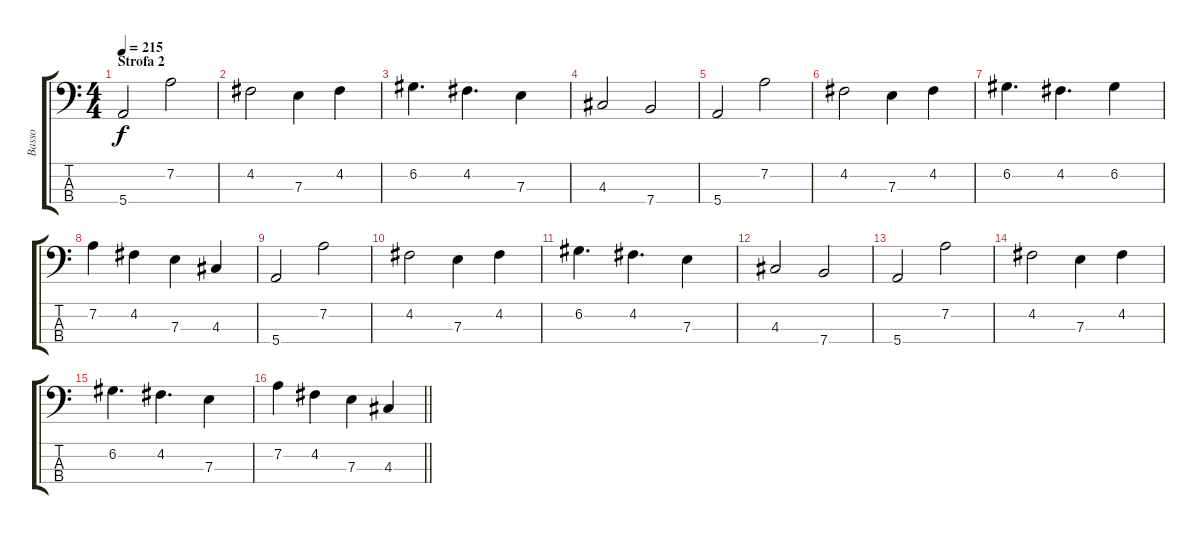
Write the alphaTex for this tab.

\track ("Basso" "Basso") {instrument electricbassfinger}
\staff {score tabs}
\tuning (G2 D2 A1 E1) {hide}
\ts (4 4)
\section ("" "Strofa 2")
\tempo 215
\clef f4
\ks c
5.4.2{dy f} 7.2.2 |
4.2.2 7.3.4 4.2.4 |
6.2.4{d} 4.2.4{d} 7.3.4 |
4.3.2 7.4.2 |
5.4.2 7.2.2 |
4.2.2 7.3.4 4.2.4 |
6.2.4{d} 4.2.4{d} 6.2.4 |
7.2.4 4.2.4 7.3.4 4.3.4 |
5.4.2 7.2.2 |
4.2.2 7.3.4 4.2.4 |
6.2.4{d} 4.2.4{d} 7.3.4 |
4.3.2 7.4.2 |
5.4.2 7.2.2 |
4.2.2 7.3.4 4.2.4 |
6.2.4{d} 4.2.4{d} 7.3.4 |
\barLineRight lightlight
7.2.4 4.2.4 7.3.4 4.3.4
